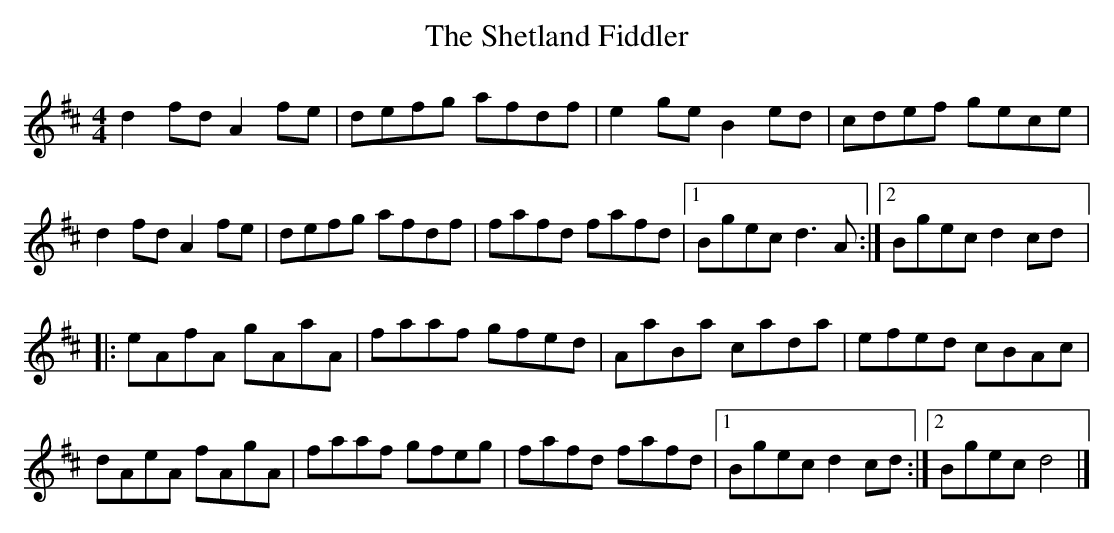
X:1
T:The Shetland Fiddler
M:4/4
L:1/8
K:D
 d2fd A2fe | defg afdf | e2ge B2ed | cdef gece |
d2fd A2fe | defg afdf | fafd fafd |1 Bgec d3A :|2 Bgec d2cd |:
eAfA gAaA | faaf gfed | AaBa cada | efed cBAc |
dAeA fAgA | faaf gfeg | fafd fafd |1 Bgec d2cd :|2 Bgec d4 |]
